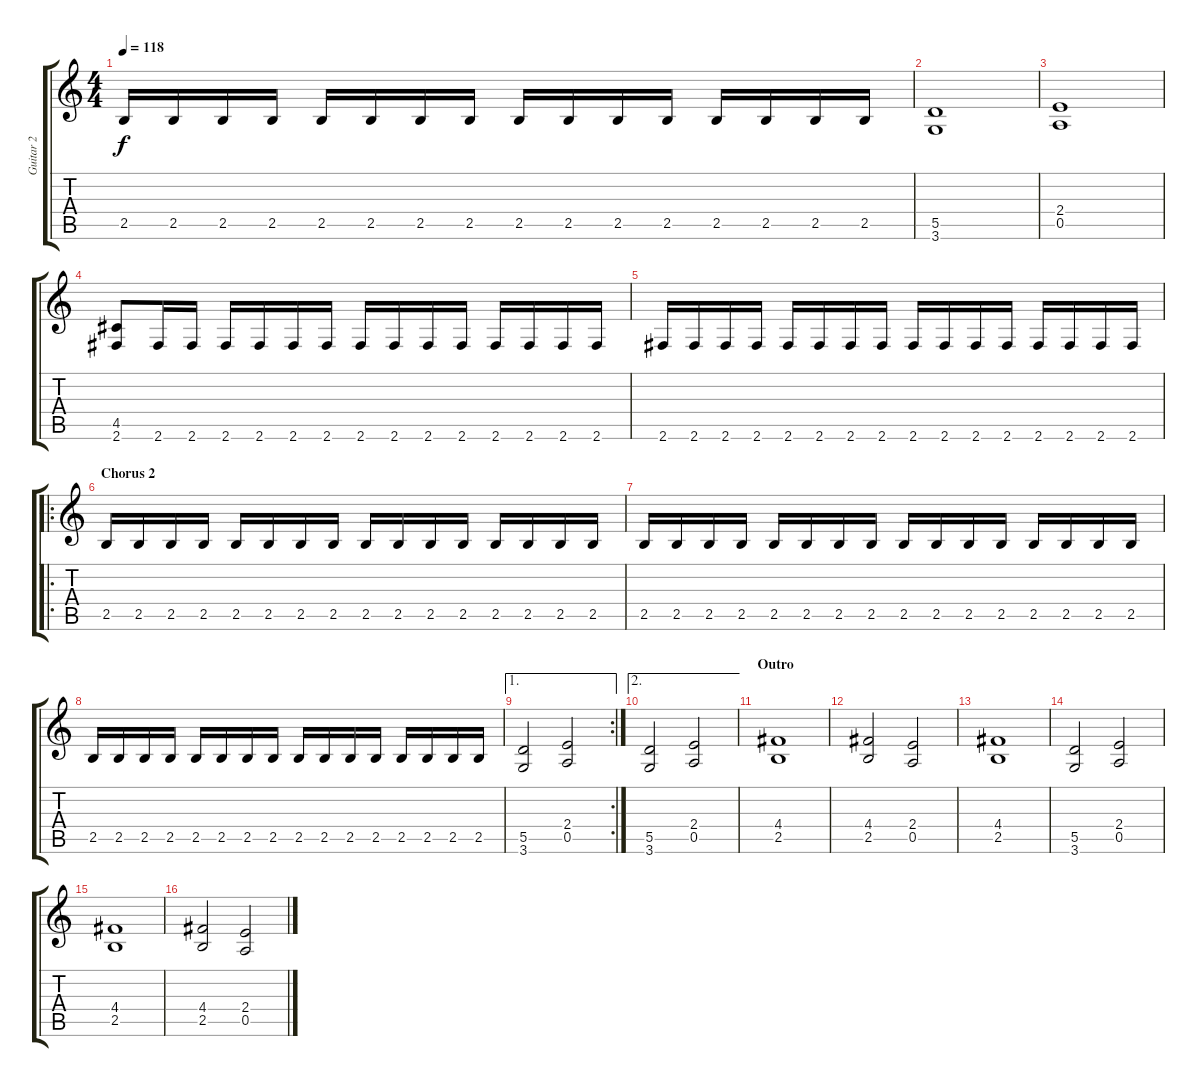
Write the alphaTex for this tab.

\track ("Guitar 2" "Guitar 2") {instrument overdrivenguitar}
\staff {score tabs}
\tuning (E4 B3 G3 D3 A2 E2) {hide}
\ts (4 4)
\tempo 118
\clef g2
\ks c
2.5.16{dy f} 2.5.16 2.5.16 2.5.16 2.5.16 2.5.16 2.5.16 2.5.16 2.5.16 2.5.16 2.5.16 2.5.16 2.5.16 2.5.16 2.5.16 2.5.16 |
(5.5 3.6).1 |
(2.4 0.5).1 |
(4.5 2.6).8 2.6.16 2.6.16 2.6.16 2.6.16 2.6.16 2.6.16 2.6.16 2.6.16 2.6.16 2.6.16 2.6.16 2.6.16 2.6.16 2.6.16 |
2.6.16 2.6.16 2.6.16 2.6.16 2.6.16 2.6.16 2.6.16 2.6.16 2.6.16 2.6.16 2.6.16 2.6.16 2.6.16 2.6.16 2.6.16 2.6.16 |
\ro
\section ("" "Chorus 2")
2.5.16 2.5.16 2.5.16 2.5.16 2.5.16 2.5.16 2.5.16 2.5.16 2.5.16 2.5.16 2.5.16 2.5.16 2.5.16 2.5.16 2.5.16 2.5.16 |
2.5.16 2.5.16 2.5.16 2.5.16 2.5.16 2.5.16 2.5.16 2.5.16 2.5.16 2.5.16 2.5.16 2.5.16 2.5.16 2.5.16 2.5.16 2.5.16 |
2.5.16 2.5.16 2.5.16 2.5.16 2.5.16 2.5.16 2.5.16 2.5.16 2.5.16 2.5.16 2.5.16 2.5.16 2.5.16 2.5.16 2.5.16 2.5.16 |
\ae 1
\rc 2
(5.5 3.6).2 (2.4 0.5).2 |
\ae 2
(5.5 3.6).2 (2.4 0.5).2 |
\section ("" "Outro")
(4.4 2.5).1 |
(4.4 2.5).2 (2.4 0.5).2 |
(4.4 2.5).1 |
(5.5 3.6).2 (2.4 0.5).2 |
(4.4 2.5).1 |
(4.4 2.5).2 (2.4 0.5).2
